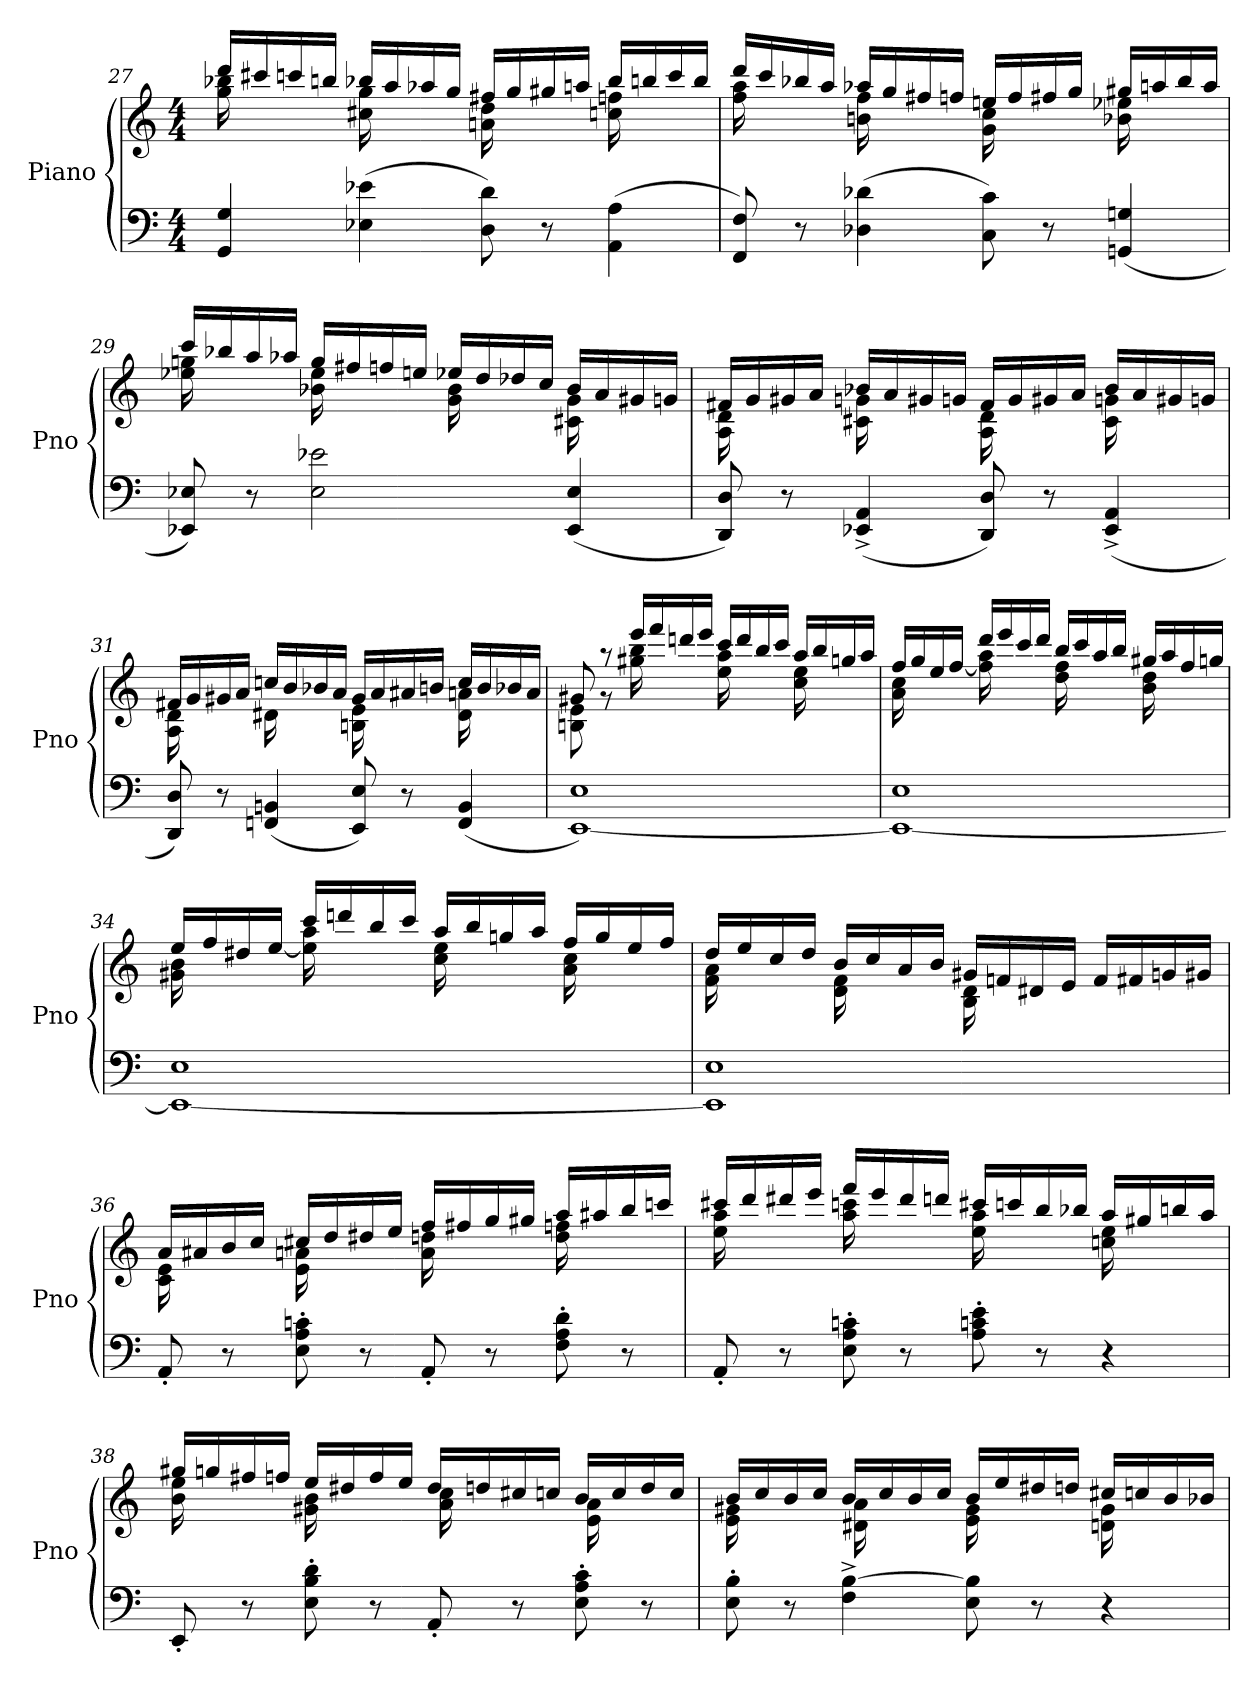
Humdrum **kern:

**kern	**kern
*part1	*part1
*staff2	*staff1
*I"Piano	*
*I'Pno	*
*clefF4	*clefG2
*k[]	*k[]
*M4/4	*M4/4
=27	=27
*	*^
4GG/ 4G/	16ddd/LL	16gg\ 16bb-X\
.	16ccc#X/	8.ryy
.	16cccn/	.
.	16bbn/JJ	.
(4E-X\ 4e-X\	16bb-X/LL	16cc#X\ 16gg\
.	16aa/	8.ryy
.	16aa-X/	.
.	16gg/JJ	.
8D\ 8d\)	16ff#X/LL	16an\ 16dd\
.	16gg/	8.ryy
8r	16gg#X/	.
.	16aan/JJ	.
(4AA\ 4A\	16bb-/LL	16ccn\ 16ffn\
.	16bbn/	8.ryy
.	16ccc/	.
.	16bb/JJ	.
=28	=28	=28
8FF/ 8F/)	16ddd/LL	16ff\ 16aa\
.	16ccc/	8.ryy
8r	16bb-X/	.
.	16aa/JJ	.
(4D-X\ 4d-X\	16aa-X/LL	16bn\ 16ff\
.	16gg/	8.ryy
.	16ff#X/	.
.	16ffn/JJ	.
8C\ 8c\)	16een/LL	16g\ 16cc\
.	16ff/	8.ryy
8r	16ff#X/	.
.	16gg/JJ	.
(4GGn/ 4Gn/	16gg#X/LL	16b-X\ 16ee-X\
.	16aan/	8.ryy
.	16bb-/	.
.	16aa/JJ	.
=29	=29	=29
8EE-X/ 8E-X/)	16ccc/LL	16ee-X\ 16ggn\
.	16bb-X/	8.ryy
8r	16aa/	.
.	16aa-X/JJ	.
2E-\ 2e-X\	16gg/LL	16b-X\ 16ee-\
.	16ff#X/	8.ryy
.	16ffn/	.
.	16een/JJ	.
.	16ee-X/LL	16g\ 16b-\
.	16dd/	8.ryy
.	16dd-X/	.
.	16cc/JJ	.
(4EE-/ 4E-/	16b-/LL	16c#X\ 16g\
.	16a/	8.ryy
.	16g#X/	.
.	16gn/JJ	.
=30	=30	=30
8DD/ 8D/)	16f#X/LL	16A\ 16d\
.	16g/	8.ryy
8r	16g#X/	.
.	16a/JJ	.
(4EE-X^/ 4AA^/	16b-X/LL	16c#X\ 16gn\
.	16a/	8.ryy
.	16g#X/	.
.	16gn/JJ	.
8DD/ 8D/)	16f#/LL	16A\ 16d\
.	16g/	8.ryy
8r	16g#X/	.
.	16a/JJ	.
(4EE-^/ 4AA^/	16b-/LL	16c#\ 16gn\
.	16a/	8.ryy
.	16g#X/	.
.	16gn/JJ	.
=31	=31	=31
8DD/ 8D/)	16f#X/LL	16A\ 16d\
.	16g/	8.ryy
8r	16g#X/	.
.	16a/JJ	.
(4FFn/ 4BBn/	16ccn/LL	16d#X\
.	16b/	8.ryy
.	16b-X/	.
.	16a/JJ	.
8EE/ 8E/)	16g#/LL	16Bn\ 16e\
.	16a/	8.ryy
8r	16a#X/	.
.	16bn/JJ	.
(4FF/ 4BB/	16cc/LL	16d#\ 16an\
.	16b/	8.ryy
.	16b-X/	.
.	16a/JJ	.
=32	=32	=32
[1EE 1E)	8g#X/	8Bn\ 8e\
.	8r	8r
.	16eee/LL	16gg#X\ 16bb\
.	16fff/	8.ryy
.	16dddn/	.
.	16eee/JJ	.
.	16ccc/LL	16ee\ 16aa\
.	16ddd/	8.ryy
.	16bb/	.
.	16ccc/JJ	.
.	16aa/LL	16cc\ 16ee\
.	16bb/	8.ryy
.	16ggn/	.
.	16aa/JJ	.
=33	=33	=33
1EE_ 1E	16ff/LL	16a\ 16cc\
.	16gg/	8.ryy
.	16ee/	.
.	[16ff/JJ	.
.	16ddd/LL	16ff]\ 16aa\
.	16eee/	8.ryy
.	16ccc/	.
.	16ddd/JJ	.
.	16bb/LL	16dd\ 16ff\
.	16ccc/	8.ryy
.	16aa/	.
.	16bb/JJ	.
.	16gg#X/LL	16b\ 16dd\
.	16aa/	8.ryy
.	16ff/	.
.	16ggn/JJ	.
=34	=34	=34
1EE_ 1E	16ee/LL	16g#X\ 16b\
.	16ff/	8.ryy
.	16dd#X/	.
.	[16ee/JJ	.
.	16ccc/LL	16ee]\ 16aa\
.	16dddn/	8.ryy
.	16bb/	.
.	16ccc/JJ	.
.	16aa/LL	16cc\ 16ee\
.	16bb/	8.ryy
.	16ggn/	.
.	16aa/JJ	.
.	16ff/LL	16a\ 16cc\
.	16gg/	8.ryy
.	16ee/	.
.	16ff/JJ	.
=35	=35	=35
1EE] 1E	16dd/LL	16f\ 16a\
.	16ee/	8.ryy
.	16cc/	.
.	16dd/JJ	.
.	16b/LL	16d\ 16f\
.	16cc/	8.ryy
.	16a/	.
.	16b/JJ	.
.	16g#X/LL	16B\ 16d\
.	16fn/	4..ryy
.	16d#X/	.
.	16e/JJ	.
.	16f/LL	.
.	16f#X/	.
.	16gn/	.
.	16g#X/JJ	.
=36	=36	=36
8AA'/	16a/LL	16c\ 16e\
.	16a#X/	8.ryy
8r	16b/	.
.	16cc/JJ	.
8E'\ 8A'\ 8cn'\	16cc#X/LL	16e\ 16an\
.	16dd/	8.ryy
8r	16dd#X/	.
.	16ee/JJ	.
8AA'/	16ff/LL	16a\ 16ddn\
.	16ff#X/	8.ryy
8r	16gg/	.
.	16gg#X/JJ	.
8F'\ 8A'\ 8d'\	16aa/LL	16dd\ 16ffn\
.	16aa#X/	8.ryy
8r	16bb/	.
.	16cccn/JJ	.
=37	=37	=37
8AA'/	16ccc#X/LL	16ee\ 16aa\
.	16ddd/	8.ryy
8r	16ddd#X/	.
.	16eee/JJ	.
8E'\ 8A'\ 8cn'\	16fff/LL	16aa\ 16cccn\
.	16eee/	8.ryy
8r	16ddd#/	.
.	16dddn/JJ	.
8A'\ 8cn'\ 8e'\	16ccc#X/LL	16ee\ 16aa\
.	16cccn/	8.ryy
8r	16bb/	.
.	16bb-X/JJ	.
4r	16aa/LL	16ccn\ 16ee\
.	16gg#X/	8.ryy
.	16bbn/	.
.	16aa/JJ	.
=38	=38	=38
8EE'/	16gg#X/LL	16b\ 16ee\
.	16ggn/	8.ryy
8r	16ff#X/	.
.	16ffn/JJ	.
8E'\ 8B'\ 8d'\	16ee/LL	16g#X\ 16b\
.	16dd#X/	8.ryy
8r	16ff/	.
.	16ee/JJ	.
8AA'/	16dd#/LL	16a\ 16cc\
.	16ddn/	8.ryy
8r	16cc#X/	.
.	16ccn/JJ	.
8E'\ 8A'\ 8c'\	16b/LL	16e\ 16a\
.	16cc/	8.ryy
8r	16dd/	.
.	16cc/JJ	.
=39	=39	=39
8E'\ 8B'\	16b/LL	16e\ 16g#X\
.	16cc/	8.ryy
8r	16b/	.
.	16cc/JJ	.
4F^\ [4B^\	16b/LL	16d#X\ 16a\
.	16cc/	8.ryy
.	16b/	.
.	16cc/JJ	.
8E\ 8B]\	16b/LL	16e\ 16g#\
.	16ee/	8.ryy
8r	16dd#X/	.
.	16ddn/JJ	.
4r	16cc#X/LL	16dn\ 16g#\
.	16ccn/	8.ryy
.	16b/	.
.	16b-X/JJ	.
*	*v	*v
=	=
*-	*-
